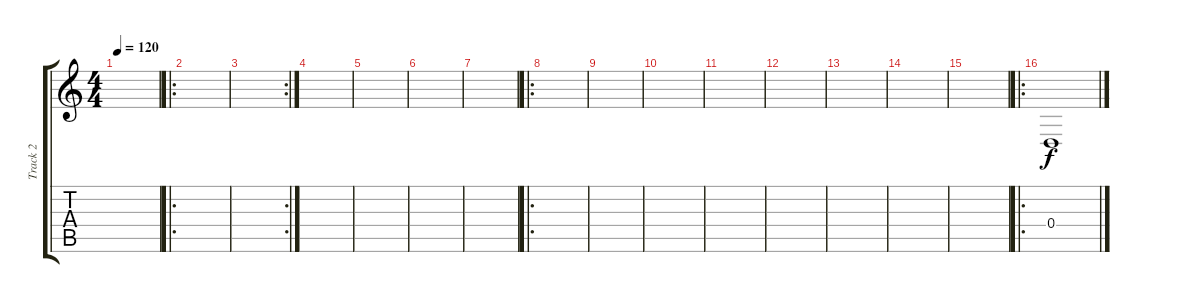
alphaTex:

\track ("Track 2" "Track 2") {instrument flute}
\staff {score tabs}
\tuning (E4 B3 G3 D3 A2 E2) {hide}
\ts (4 4)
\tempo 120
\clef g2
\ks c
|
\ro
|
\rc 2
|
|
|
|
|
\ro
|
|
|
|
|
|
|
|
\ro
0.4.1
